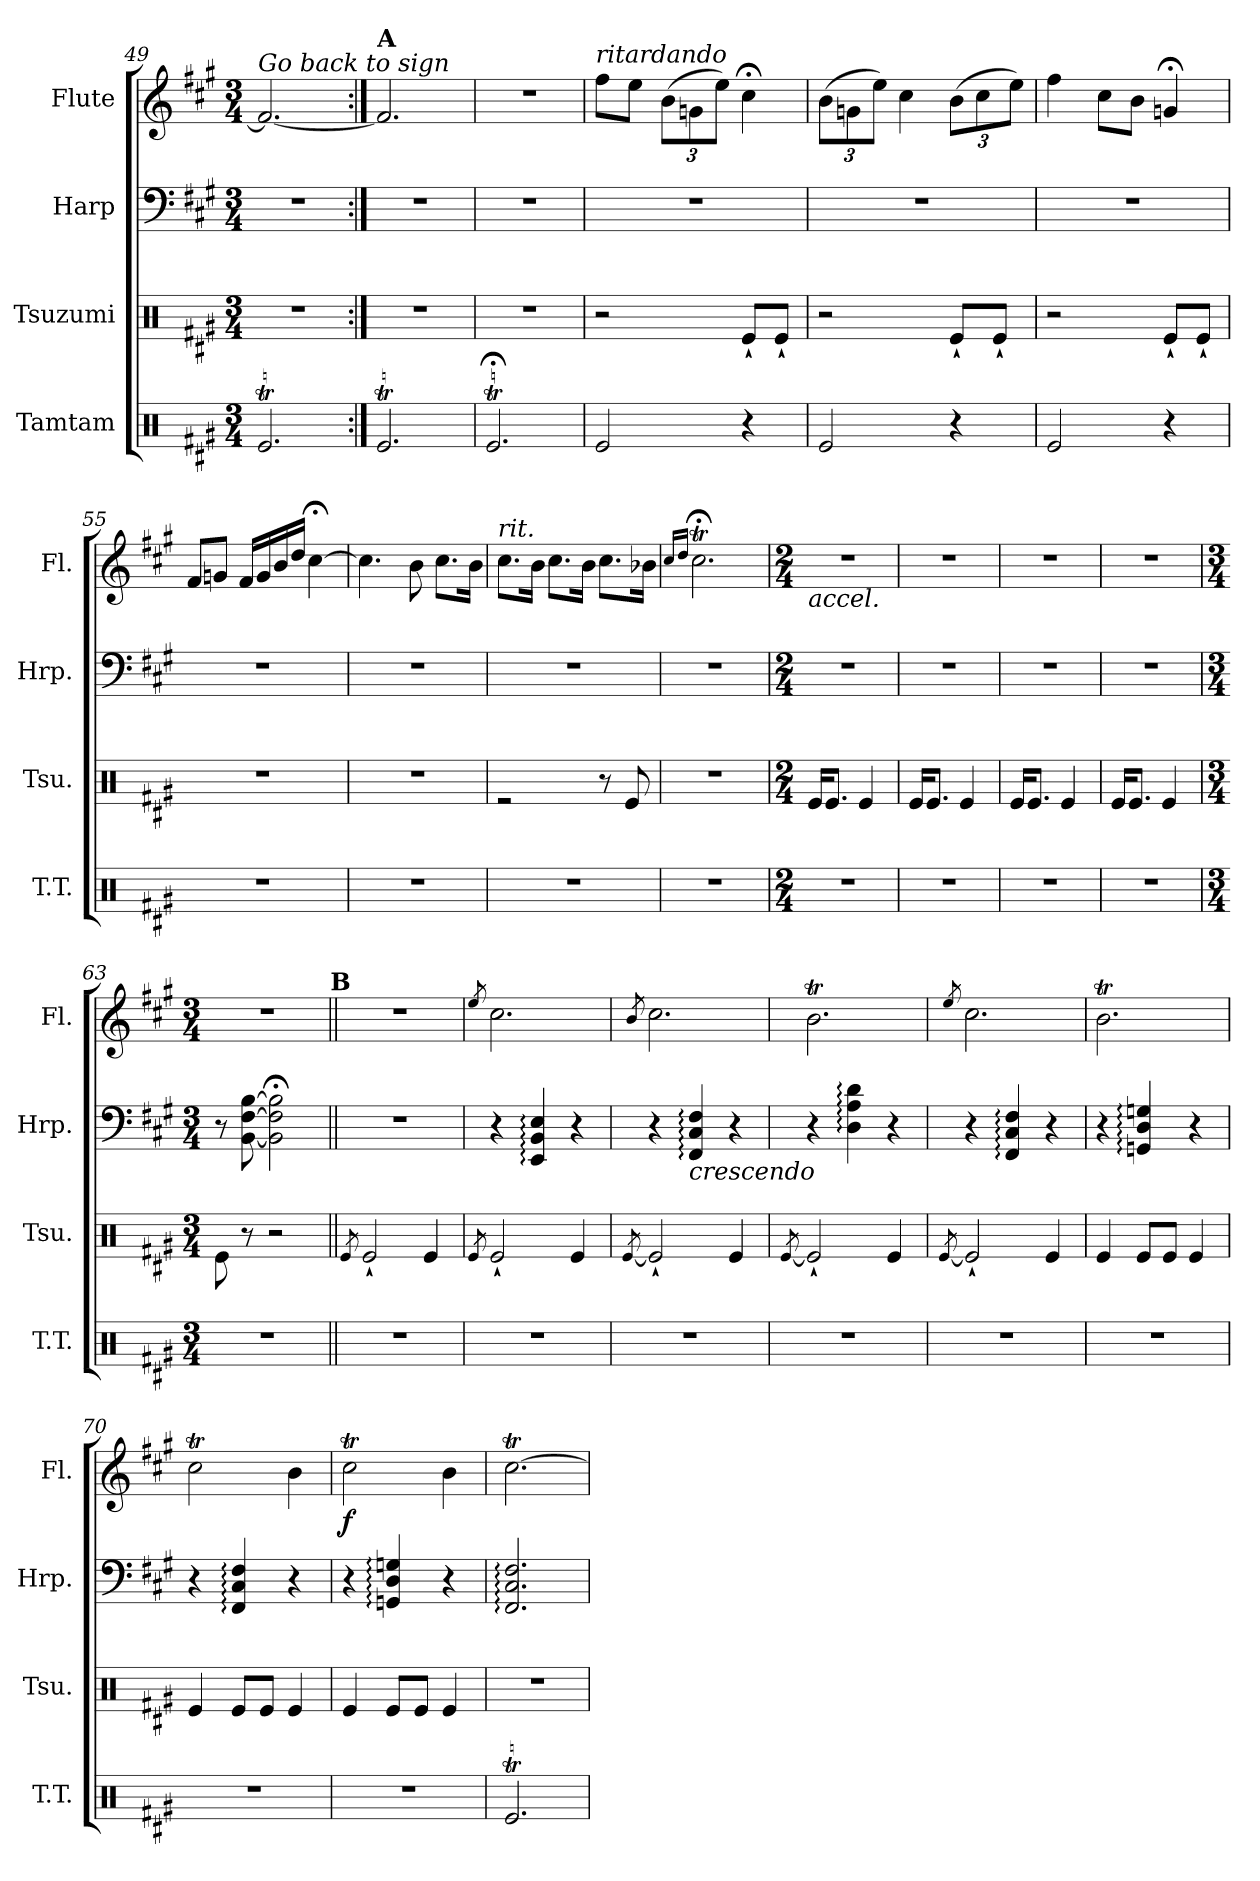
**kern	**kern	**kern	**kern	**dynam
*part4	*part3	*part2	*part1	*part1
*staff4	*staff3	*staff2	*staff1	*staff1
*I"Tamtam	*I"Tsuzumi	*I"Harp	*I"Flute	*
*I'T.T.	*I'Tsu.	*I'Hrp.	*I'Fl.	*
*clefX	*clefX	*clefF4	*clefG2	*
*k[f#c#g#]	*k[f#c#g#]	*k[f#c#g#]	*k[f#c#g#]	*
*A:	*A:	*A:	*A:	*
*M3/4	*M3/4	*M3/4	*M3/4	*
=49	=49	=49	=49	=49
!	!	!	!LO:TX:a:i:t=Go back to sign	!
2.Ret/	2.r	2.r	2.f#/_	.
=50:|!	=50:|!	=50:|!	=50:|!	=50:|!
!	!	!	!LO:TX:a:B:t=A	!
2.Ret/	2.r	2.r	2.f#/]	.
!!LO:LB:g=z
=51	=51	=51	=51	=51
2.Re;t/	2.r	2.r	2.r	.
=52	=52	=52	=52	=52
!	!	!	!LO:TX:a:i:t=ritardando	!
2ReTTTt/	2r	2.r	8ff#\L	.
.	.	.	8ee\J	.
*	*	*	*Xbrackettup	*
.	.	.	(>12b\L	.
.	.	.	12gn\	.
.	.	.	12ee\J)	.
4r	8Re`>/L	.	4cc#;<\	.
.	8Re`</J	.	.	.
=53	=53	=53	=53	=53
2Re/	2r	2.r	(>12b\L	.
.	.	.	12gn\	.
.	.	.	12ee\J)	.
.	.	.	4cc#\	.
4r	8Re`>/L	.	(>12b\L	.
.	.	.	12cc#\	.
.	8Re`</J	.	.	.
.	.	.	12ee\J)	.
=54	=54	=54	=54	=54
2Re/	2r	2.r	4ff#\	.
.	.	.	8cc#\L	.
.	.	.	8b\J	.
4r	8Re`>/L	.	4gn;/	.
.	8Re`</J	.	.	.
!!LO:PB:g=z
=55	=55	=55	=55	=55
2.r	2.r	2.r	8f#/L	.
.	.	.	8gn/J	.
.	.	.	16f#/LL	.
.	.	.	16g/	.
.	.	.	16b/	.
.	.	.	16dd/JJ	.
.	.	.	[4cc#;<\	.
=56	=56	=56	=56	=56
2.r	2.r	2.r	4.cc#\]	.
.	.	.	8b\	.
.	.	.	8.cc#\L	.
.	.	.	16b\Jk	.
=57	=57	=57	=57	=57
!	!	!	!LO:TX:a:i:t=rit.	!
2.r	2re	2.r	8.cc#\L	.
.	.	.	16b\Jk	.
.	.	.	8.cc#\L	.
.	.	.	16b\Jk	.
.	8r	.	8.cc#\L	.
.	8Re/	.	.	.
.	.	.	16b-X\Jk	.
=58	=58	=58	=58	=58
.	.	.	16qcc#/LL	.
.	.	.	16qdd/JJ	.
2.r	2.r	2.r	2.cc#;<t\	.
!!LO:LB:g=z
=59	=59	=59	=59	=59
*M2/4	*M2/4	*M2/4	*M2/4	*
!	!	!	!LO:TX:b:i:t=accel.	!
2r	16Re/KL	2r	2r	.
.	8.Re/J	.	.	.
.	4Re/	.	.	.
=60	=60	=60	=60	=60
2r	16Re/KL	2r	2r	.
.	8.Re/J	.	.	.
.	4Re/	.	.	.
=61	=61	=61	=61	=61
2r	16Re/KL	2r	2r	.
.	8.Re/J	.	.	.
.	4Re/	.	.	.
=62	=62	=62	=62	=62
2r	16Re/KL	2r	2r	.
.	8.Re/J	.	.	.
.	4Re/	.	.	.
=63	=63	=63	=63	=63
*M3/4	*M3/4	*M3/4	*M3/4	*
2.r	8Re\	8r	2.r	.
.	8r	[8BB\ [8F#\ [8B\	.	.
.	2r	2BB\];< 2F#\];< 2B\];<	.	.
!	!	!	!LO:TX:a:B:t=B	!
!!LO:LB:g=z
=64||	=64||	=64||	=64||	=64||
.	8qRe/	.	.	.
2.r	2Re`>/	2.r	2.r	.
.	4Re/	.	.	.
=65	=65	=65	=65	=65
.	8qRe/	.	8qee/	.
2.r	2Re`>/	4r	2.cc#\	.
.	.	4EE/: 4BB/: 4E/:	.	.
.	4Re/	4r	.	.
=66	=66	=66	=66	=66
.	[8qRe/	.	8qb/	.
2.r	2Re`>/]	4r	2.cc#\	.
!	!	!LO:TX:b:i:t=crescendo	!	!
.	.	4FF#/: 4C#/: 4F#/:	.	.
.	4Re/	4r	.	.
=67	=67	=67	=67	=67
.	[8qRe/	.	.	.
2.r	2Re`>/]	4r	2.bT\	.
.	.	4D\: 4A\: 4d\:	.	.
.	4Re/	4r	.	.
=68	=68	=68	=68	=68
.	[8qRe/	.	8qee/	.
2.r	2Re`>/]	4r	2.cc#\	.
.	.	4FF#/: 4C#/: 4F#/:	.	.
.	4Re/	4r	.	.
=69	=69	=69	=69	=69
2.r	4Re/	4r	2.bT\	.
.	8Re/L	4GGn/: 4D/: 4Gn/:	.	.
.	8Re/J	.	.	.
.	4Re/	4r	.	.
=70	=70	=70	=70	=70
2.r	4Re/	4r	2cc#t\	.
.	8Re/L	4FF#/: 4C#/: 4F#/:	.	.
.	8Re/J	.	.	.
.	4Re/	4r	4bTTT\	.
=71	=71	=71	=71	=71
!	!	!	!	!LO:DY:b
2.r	4Re/	4r	2cc#t\	f
.	8Re/L	4GGn/: 4D/: 4Gn/:	.	.
.	8Re/J	.	.	.
.	4Re/	4r	4bTTT\	.
!!LO:PB:g=z
=72	=72	=72	=72	=72
2.Ret/	2.r	2.FF#/: 2.C#/: 2.F#/:	[2.cc#t\	.
=	=	=	=	=
*-	*-	*-	*-	*-
